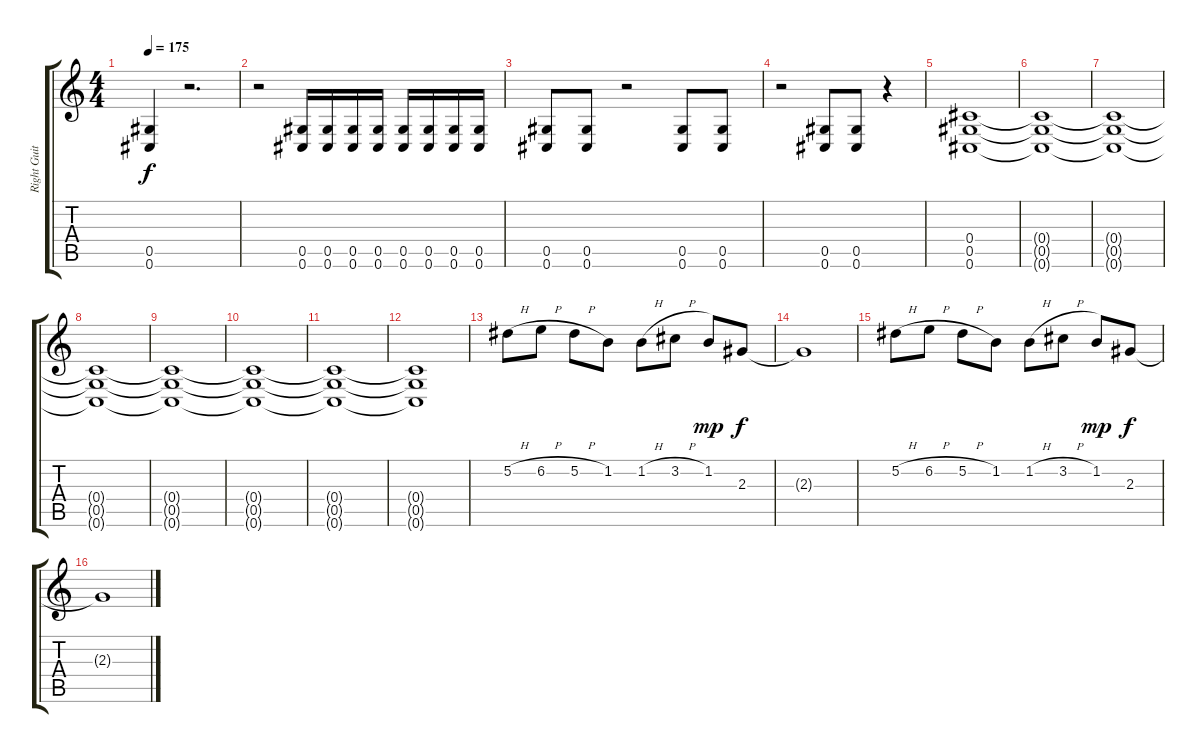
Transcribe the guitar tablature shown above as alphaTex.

\track ("Right Guitar" "Right Guit") {instrument distortionguitar}
\staff {score tabs}
\tuning (Eb4 Bb3 Gb3 Db3 Ab2 Db2) {hide}
\ts (4 4)
\tempo 175
\clef g2
\ks c
(0.5 0.6).4{dy f} r.2{d} |
r.2 (0.5 0.6).16 (0.5 0.6).16 (0.5 0.6).16 (0.5 0.6).16 (0.5 0.6).16 (0.5 0.6).16 (0.5 0.6).16 (0.5 0.6).16 |
(0.5 0.6).8 (0.5 0.6).8 r.2 (0.5 0.6).8 (0.5 0.6).8 |
r.2 (0.5 0.6).8 (0.5 0.6).8 r.4 |
(0.4 0.5 0.6).1 |
(0.4{t} 0.5{t} 0.6{t}).1 |
(0.4{t} 0.5{t} 0.6{t}).1{volume 11} |
(0.4{t} 0.5{t} 0.6{t}).1 |
(0.4{t} 0.5{t} 0.6{t}).1{volume 8} |
(0.4{t} 0.5{t} 0.6{t}).1 |
(0.4{t} 0.5{t} 0.6{t}).1{volume 6} |
(0.4{t} 0.5{t} 0.6{t}).1 |
5.2{h}.8{volume 13} 6.2{h}.8 5.2{h}.8 1.2.8 1.2{h}.8 3.2{h}.8 1.2.8{dy mp} 2.3.8{dy f} |
2.3{t}.1 |
5.2{h}.8 6.2{h}.8 5.2{h}.8 1.2.8 1.2{h}.8 3.2{h}.8 1.2.8{dy mp} 2.3.8{dy f} |
2.3{t}.1
